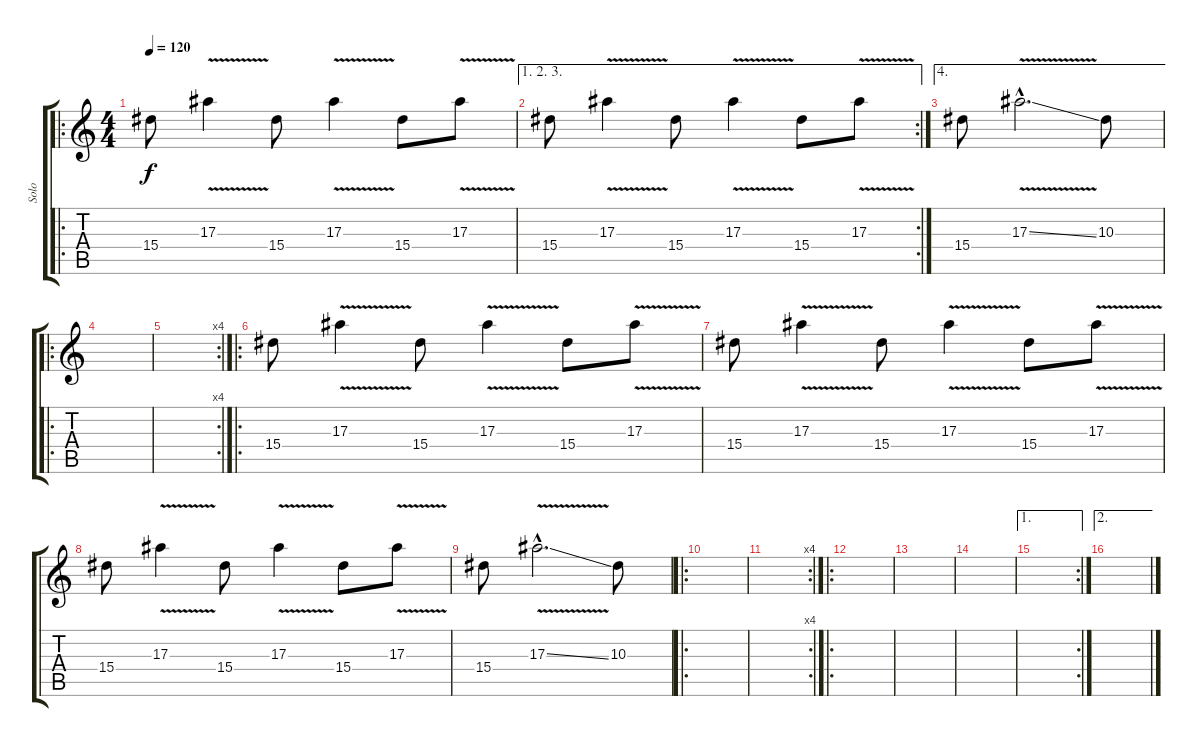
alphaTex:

\track ("Solo" "Solo") {instrument overdrivenguitar}
\staff {score tabs}
\tuning (D4 A3 F3 C3 G2 C2) {hide}
\ro
\ts (4 4)
\tempo 120
\clef g2
\ks c
15.4.8{dy f instrument overdrivenguitar} 17.3{v}.4 15.4.8 17.3{v}.4 15.4.8 17.3{v}.8 |
\ae (1 2 3)
\rc 2
15.4.8 17.3{v}.4 15.4.8 17.3{v}.4 15.4.8 17.3{v}.8 |
\ae 4
15.4.8 17.3{v ss hac}.2{d} 10.3.8 |
\ro
|
\rc 4
|
\ro
15.4.8 17.3{v}.4 15.4.8 17.3{v}.4 15.4.8 17.3{v}.8 |
15.4.8 17.3{v}.4 15.4.8 17.3{v}.4 15.4.8 17.3{v}.8 |
15.4.8 17.3{v}.4 15.4.8 17.3{v}.4 15.4.8 17.3{v}.8 |
15.4.8 17.3{v ss hac}.2{d} 10.3.8 |
\ro
|
\rc 4
|
\ro
|
|
|
\ae 1
\rc 2
|
\ae 2
